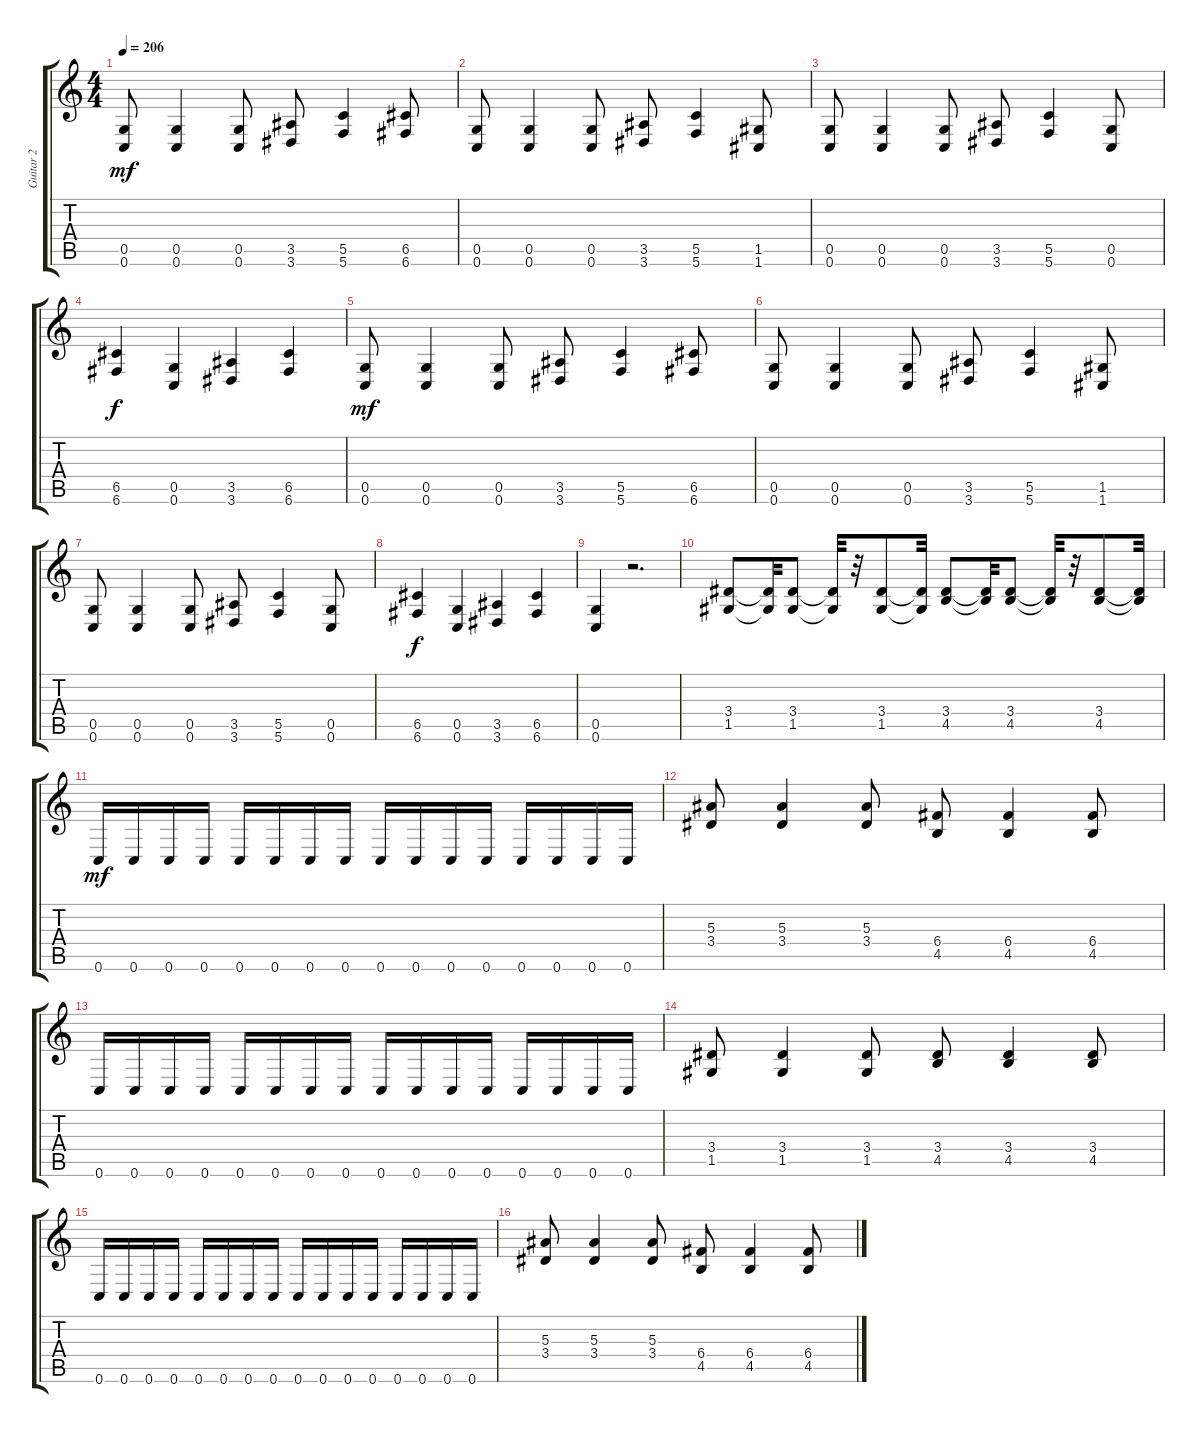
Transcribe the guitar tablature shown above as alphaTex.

\track ("Guitar 2" "Guitar 2") {instrument distortionguitar}
\staff {score tabs}
\tuning (D4 A3 F3 C3 G2 C2) {hide}
\ts (4 4)
\tempo 206
\clef g2
\ks c
(0.5 0.6).8{dy mf} (0.5 0.6).4 (0.5 0.6).8 (3.5 3.6).8 (5.5 5.6).4 (6.5 6.6).8 |
(0.5 0.6).8 (0.5 0.6).4 (0.5 0.6).8 (3.5 3.6).8 (5.5 5.6).4 (1.5 1.6).8 |
(0.5 0.6).8 (0.5 0.6).4 (0.5 0.6).8 (3.5 3.6).8 (5.5 5.6).4 (0.5 0.6).8 |
(6.5 6.6).4{dy f} (0.5 0.6).4 (3.5 3.6).4 (6.5 6.6).4 |
(0.5 0.6).8{dy mf} (0.5 0.6).4 (0.5 0.6).8 (3.5 3.6).8 (5.5 5.6).4 (6.5 6.6).8 |
(0.5 0.6).8 (0.5 0.6).4 (0.5 0.6).8 (3.5 3.6).8 (5.5 5.6).4 (1.5 1.6).8 |
(0.5 0.6).8 (0.5 0.6).4 (0.5 0.6).8 (3.5 3.6).8 (5.5 5.6).4 (0.5 0.6).8 |
(6.5 6.6).4{dy f} (0.5 0.6).4 (3.5 3.6).4 (6.5 6.6).4 |
(0.5 0.6).4 r.2{d} |
(3.4 1.5).8 (3.4{t} 1.5{t}).32 (3.4 1.5).8 (3.4{t} 1.5{t}).32 r.32 (3.4 1.5).8 (3.4{t} 1.5{t}).32 (3.4 4.5).8 (3.4{t} 4.5{t}).32 (3.4 4.5).8 (3.4{t} 4.5{t}).32 r.32 (3.4 4.5).8 (3.4{t} 4.5{t}).32 |
0.6.16{dy mf} 0.6.16 0.6.16 0.6.16 0.6.16 0.6.16 0.6.16 0.6.16 0.6.16 0.6.16 0.6.16 0.6.16 0.6.16 0.6.16 0.6.16 0.6.16 |
(5.3 3.4).8 (5.3 3.4).4 (5.3 3.4).8 (6.4 4.5).8 (6.4 4.5).4 (6.4 4.5).8 |
0.6.16 0.6.16 0.6.16 0.6.16 0.6.16 0.6.16 0.6.16 0.6.16 0.6.16 0.6.16 0.6.16 0.6.16 0.6.16 0.6.16 0.6.16 0.6.16 |
(3.4 1.5).8 (3.4 1.5).4 (3.4 1.5).8 (3.4 4.5).8 (3.4 4.5).4 (3.4 4.5).8 |
0.6.16 0.6.16 0.6.16 0.6.16 0.6.16 0.6.16 0.6.16 0.6.16 0.6.16 0.6.16 0.6.16 0.6.16 0.6.16 0.6.16 0.6.16 0.6.16 |
(5.3 3.4).8 (5.3 3.4).4 (5.3 3.4).8 (6.4 4.5).8 (6.4 4.5).4 (6.4 4.5).8
